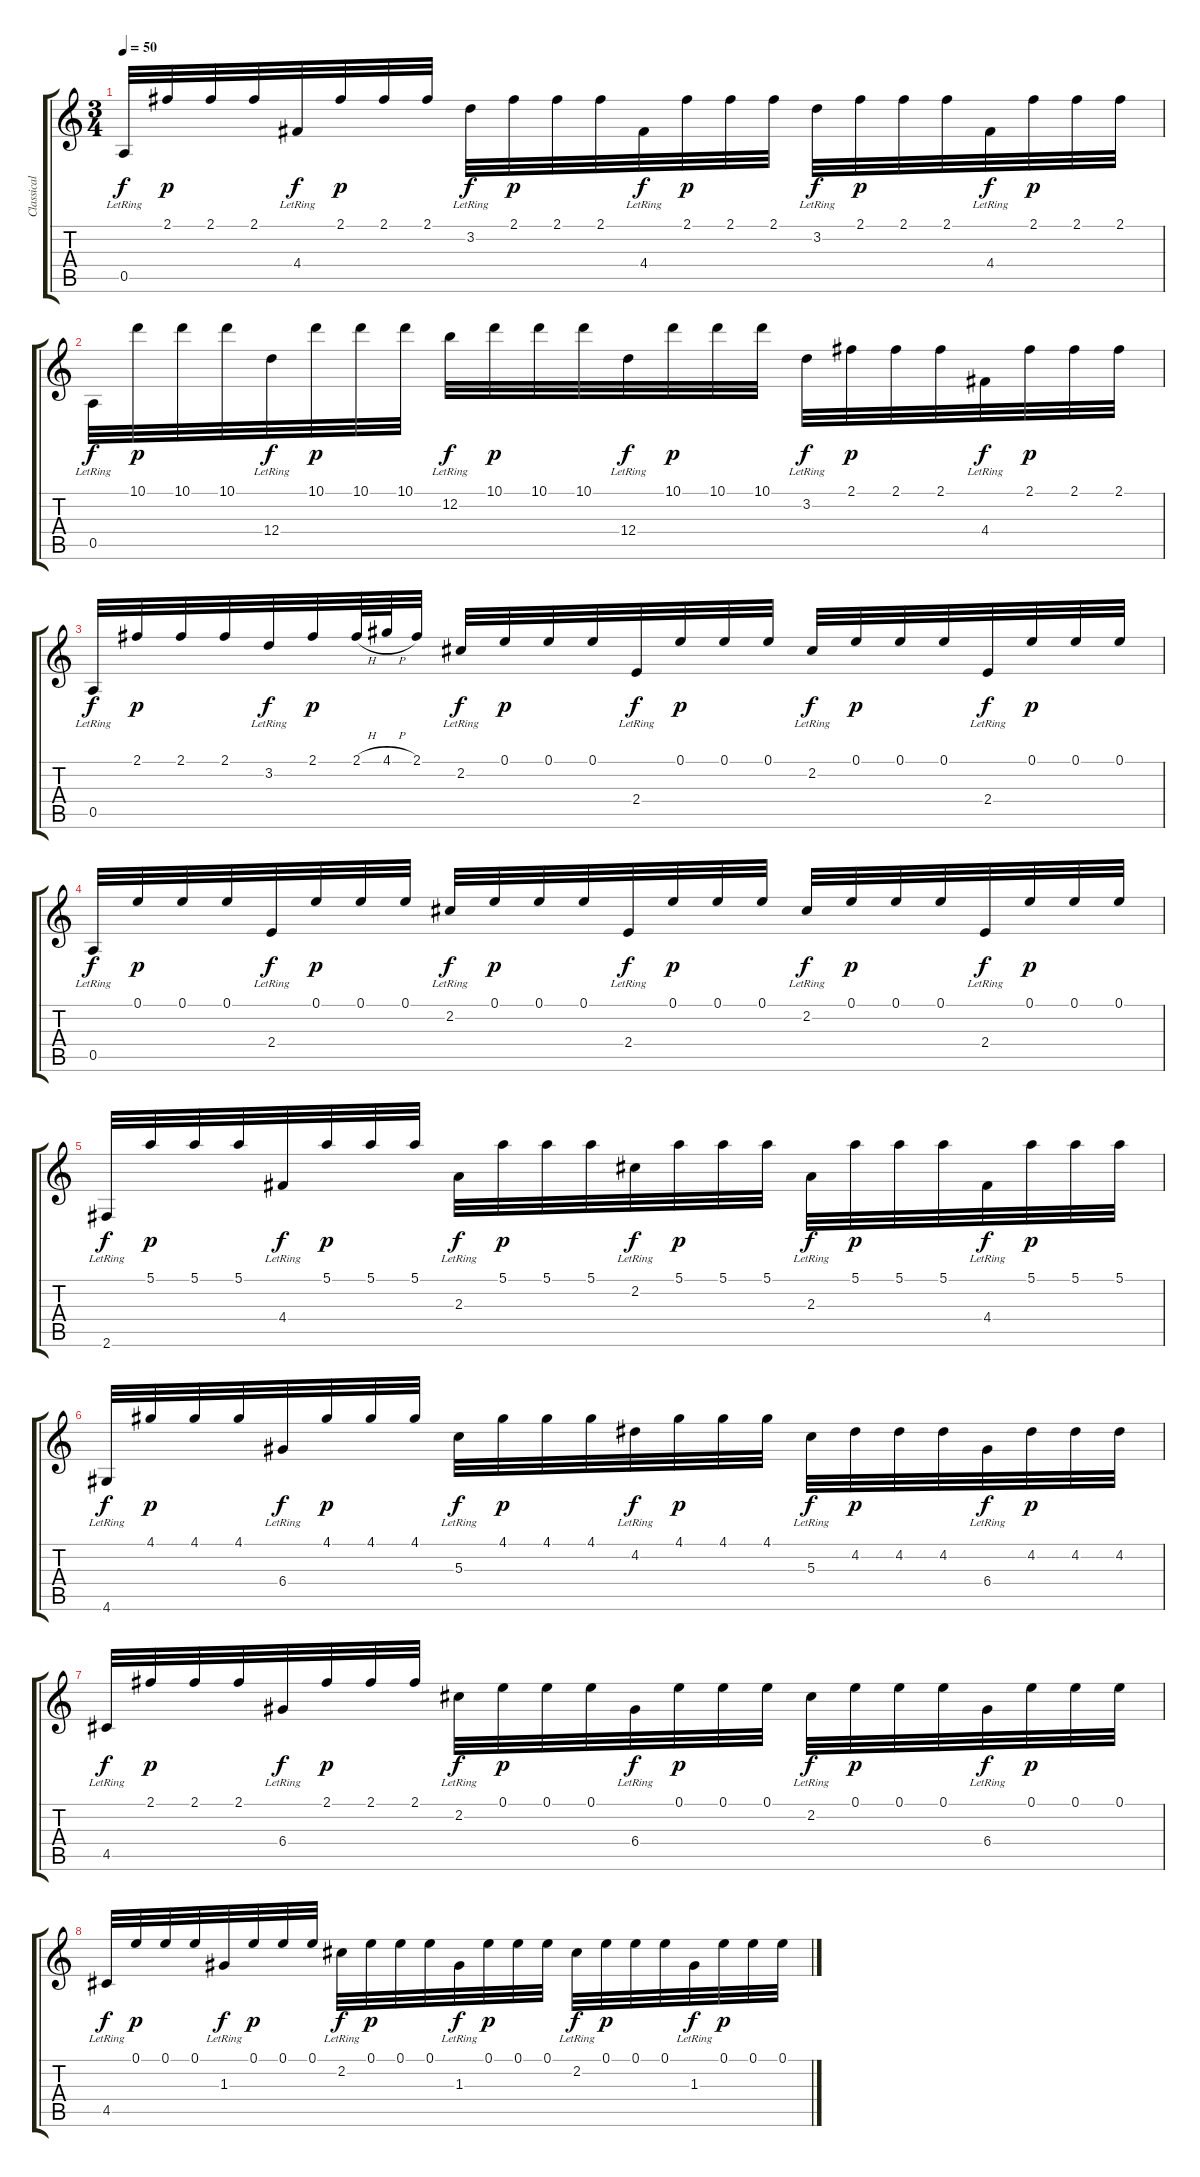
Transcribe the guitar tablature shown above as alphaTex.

\track ("Classical Guitar" "Classical ") {instrument acousticguitarnylon}
\staff {score tabs}
\tuning (E4 B3 G3 D3 A2 E2) {hide}
\ts (3 4)
\tempo 50
\clef g2
\ks c
0.5{lr}.32{dy f} 2.1.32{dy p} 2.1.32 2.1.32 4.4{lr}.32{dy f} 2.1.32{dy p} 2.1.32 2.1.32 3.2{lr}.32{dy f} 2.1.32{dy p} 2.1.32 2.1.32 4.4{lr}.32{dy f} 2.1.32{dy p} 2.1.32 2.1.32 3.2{lr}.32{dy f} 2.1.32{dy p} 2.1.32 2.1.32 4.4{lr}.32{dy f} 2.1.32{dy p} 2.1.32 2.1.32 |
0.5{lr}.32{dy f} 10.1.32{dy p} 10.1.32 10.1.32 12.4{lr}.32{dy f} 10.1.32{dy p} 10.1.32 10.1.32 12.2{lr}.32{dy f} 10.1.32{dy p} 10.1.32 10.1.32 12.4{lr}.32{dy f} 10.1.32{dy p} 10.1.32 10.1.32 3.2{lr}.32{dy f} 2.1.32{dy p} 2.1.32 2.1.32 4.4{lr}.32{dy f} 2.1.32{dy p} 2.1.32 2.1.32 |
0.5{lr}.32{dy f} 2.1.32{dy p} 2.1.32 2.1.32 3.2{lr}.32{dy f} 2.1.32{dy p} 2.1{h}.64 4.1{h}.64 2.1.32 2.2{lr}.32{dy f} 0.1.32{dy p} 0.1.32 0.1.32 2.4{lr}.32{dy f} 0.1.32{dy p} 0.1.32 0.1.32 2.2{lr}.32{dy f} 0.1.32{dy p} 0.1.32 0.1.32 2.4{lr}.32{dy f} 0.1.32{dy p} 0.1.32 0.1.32 |
0.5{lr}.32{dy f} 0.1.32{dy p} 0.1.32 0.1.32 2.4{lr}.32{dy f} 0.1.32{dy p} 0.1.32 0.1.32 2.2{lr}.32{dy f} 0.1.32{dy p} 0.1.32 0.1.32 2.4{lr}.32{dy f} 0.1.32{dy p} 0.1.32 0.1.32 2.2{lr}.32{dy f} 0.1.32{dy p} 0.1.32 0.1.32 2.4{lr}.32{dy f} 0.1.32{dy p} 0.1.32 0.1.32 |
2.6{lr}.32{dy f} 5.1.32{dy p} 5.1.32 5.1.32 4.4{lr}.32{dy f} 5.1.32{dy p} 5.1.32 5.1.32 2.3{lr}.32{dy f} 5.1.32{dy p} 5.1.32 5.1.32 2.2{lr}.32{dy f} 5.1.32{dy p} 5.1.32 5.1.32 2.3{lr}.32{dy f} 5.1.32{dy p} 5.1.32 5.1.32 4.4{lr}.32{dy f} 5.1.32{dy p} 5.1.32 5.1.32 |
4.6{lr}.32{dy f} 4.1.32{dy p} 4.1.32 4.1.32 6.4{lr}.32{dy f} 4.1.32{dy p} 4.1.32 4.1.32 5.3{lr}.32{dy f} 4.1.32{dy p} 4.1.32 4.1.32 4.2{lr}.32{dy f} 4.1.32{dy p} 4.1.32 4.1.32 5.3{lr}.32{dy f} 4.2.32{dy p} 4.2.32 4.2.32 6.4{lr}.32{dy f} 4.2.32{dy p} 4.2.32 4.2.32 |
4.5{lr}.32{dy f} 2.1.32{dy p} 2.1.32 2.1.32 6.4{lr}.32{dy f} 2.1.32{dy p} 2.1.32 2.1.32 2.2{lr}.32{dy f} 0.1.32{dy p} 0.1.32 0.1.32 6.4{lr}.32{dy f} 0.1.32{dy p} 0.1.32 0.1.32 2.2{lr}.32{dy f} 0.1.32{dy p} 0.1.32 0.1.32 6.4{lr}.32{dy f} 0.1.32{dy p} 0.1.32 0.1.32 |
4.5{lr}.32{dy f} 0.1.32{dy p} 0.1.32 0.1.32 1.3{lr}.32{dy f} 0.1.32{dy p} 0.1.32 0.1.32 2.2{lr}.32{dy f} 0.1.32{dy p} 0.1.32 0.1.32 1.3{lr}.32{dy f} 0.1.32{dy p} 0.1.32 0.1.32 2.2{lr}.32{dy f} 0.1.32{dy p} 0.1.32 0.1.32 1.3{lr}.32{dy f} 0.1.32{dy p} 0.1.32 0.1.32
